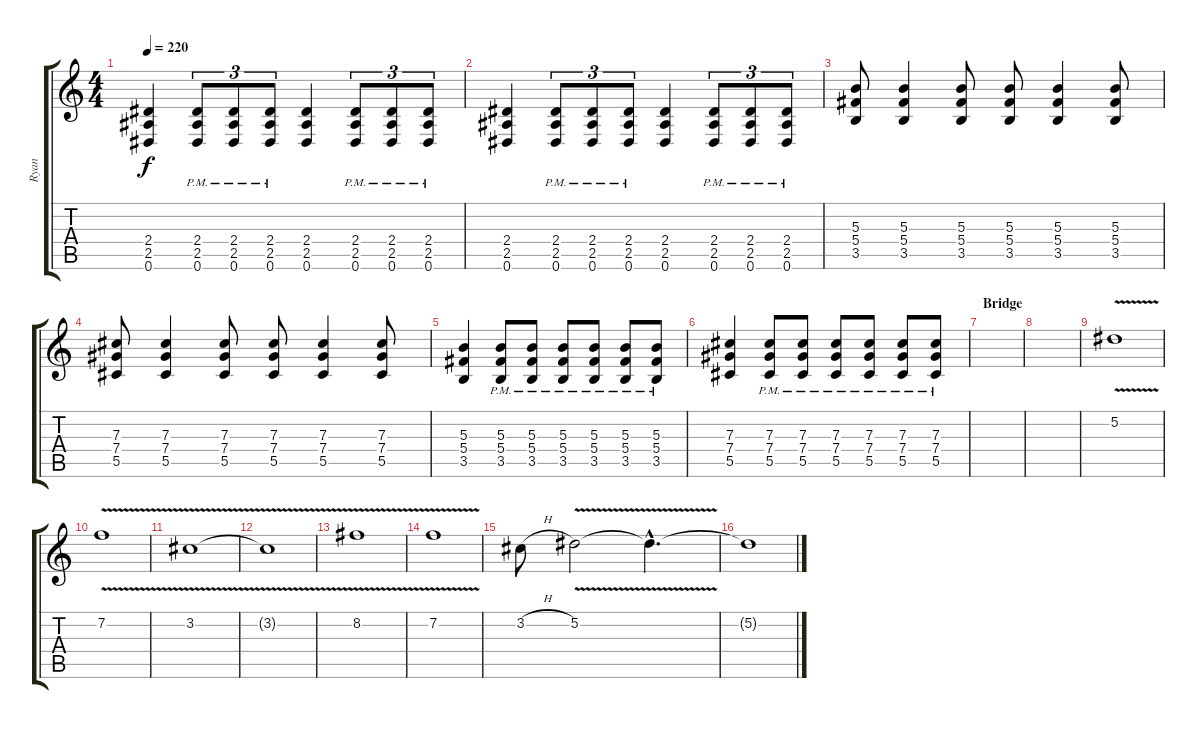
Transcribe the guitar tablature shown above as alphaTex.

\track ("Ryan" "Ryan") {instrument distortionguitar}
\staff {score tabs}
\tuning (Eb4 Bb3 Gb3 Db3 Ab2 Eb2) {hide}
\ts (4 4)
\tempo 220
\clef g2
\ks c
(2.4 2.5 0.6).4{dy f} (2.4{pm} 2.5{pm} 0.6{pm}).8{tu (3 2)} (2.4{pm} 2.5{pm} 0.6{pm}).8{tu (3 2)} (2.4{pm} 2.5{pm} 0.6{pm}).8{tu (3 2)} (2.4 2.5 0.6).4 (2.4{pm} 2.5{pm} 0.6{pm}).8{tu (3 2)} (2.4{pm} 2.5{pm} 0.6{pm}).8{tu (3 2)} (2.4{pm} 2.5{pm} 0.6{pm}).8{tu (3 2)} |
(2.4 2.5 0.6).4 (2.4{pm} 2.5{pm} 0.6{pm}).8{tu (3 2)} (2.4{pm} 2.5{pm} 0.6{pm}).8{tu (3 2)} (2.4{pm} 2.5{pm} 0.6{pm}).8{tu (3 2)} (2.4 2.5 0.6).4 (2.4{pm} 2.5{pm} 0.6{pm}).8{tu (3 2)} (2.4{pm} 2.5{pm} 0.6{pm}).8{tu (3 2)} (2.4{pm} 2.5{pm} 0.6{pm}).8{tu (3 2)} |
(5.3 5.4 3.5).8 (5.3 5.4 3.5).4 (5.3 5.4 3.5).8 (5.3 5.4 3.5).8 (5.3 5.4 3.5).4 (5.3 5.4 3.5).8 |
(7.3 7.4 5.5).8 (7.3 7.4 5.5).4 (7.3 7.4 5.5).8 (7.3 7.4 5.5).8 (7.3 7.4 5.5).4 (7.3 7.4 5.5).8 |
(5.3 5.4 3.5).4 (5.3{pm} 5.4{pm} 3.5{pm}).8 (5.3{pm} 5.4{pm} 3.5{pm}).8 (5.3{pm} 5.4{pm} 3.5{pm}).8 (5.3{pm} 5.4{pm} 3.5{pm}).8 (5.3{pm} 5.4{pm} 3.5{pm}).8 (5.3{pm} 5.4{pm} 3.5{pm}).8 |
(7.3 7.4 5.5).4 (7.3{pm} 7.4{pm} 5.5{pm}).8 (7.3{pm} 7.4{pm} 5.5{pm}).8 (7.3{pm} 7.4{pm} 5.5{pm}).8 (7.3{pm} 7.4{pm} 5.5{pm}).8 (7.3{pm} 7.4{pm} 5.5{pm}).8 (7.3{pm} 7.4{pm} 5.5{pm}).8 |
\section ("" "Bridge")
|
|
5.2{v}.1 |
7.2{v}.1 |
3.2{v}.1 |
3.2{t}.1 |
8.2{v}.1 |
7.2{v}.1 |
3.2{h}.8 5.2{v}.2 5.2{hac t}.4{d} |
5.2{t}.1
